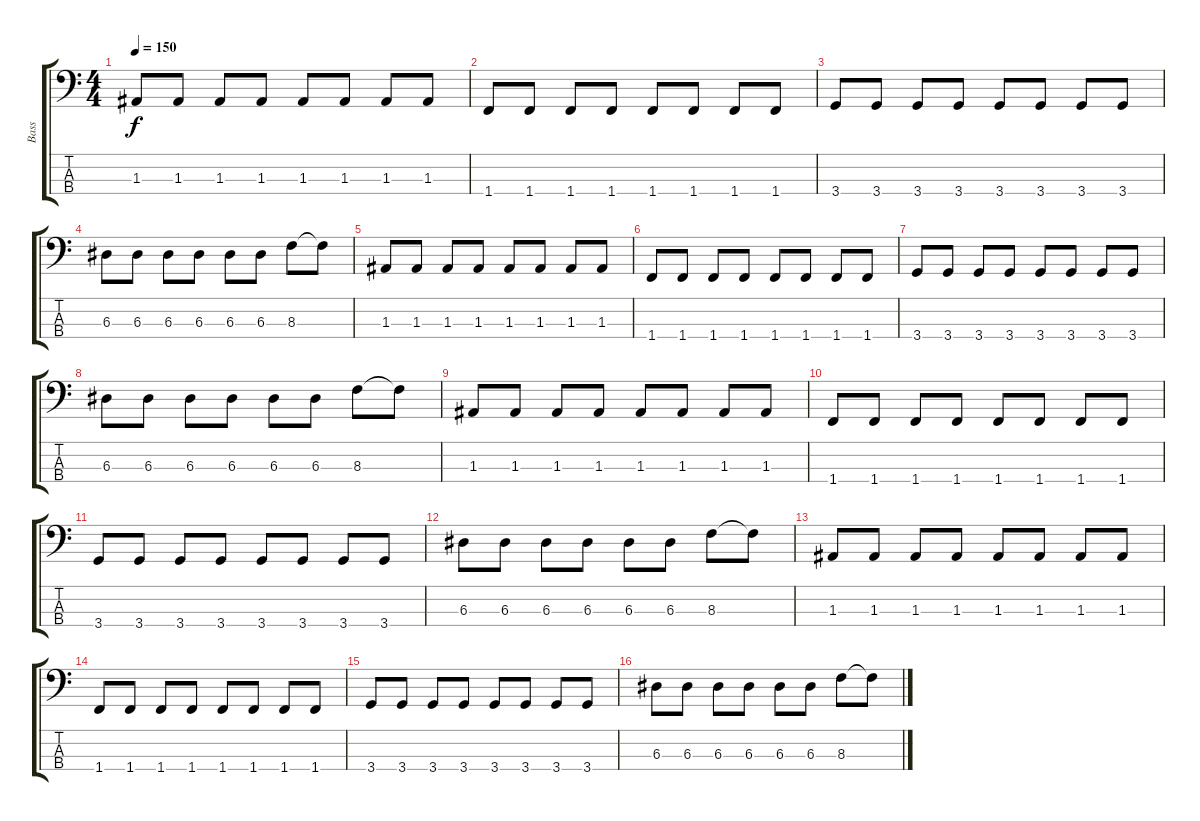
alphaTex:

\track ("Bass" "Bass") {instrument electricbassfinger}
\staff {score tabs}
\tuning (G2 D2 A1 E1) {hide}
\ts (4 4)
\tempo 150
\clef f4
\ks c
1.3.8{dy f} 1.3.8 1.3.8 1.3.8 1.3.8 1.3.8 1.3.8 1.3.8 |
1.4.8 1.4.8 1.4.8 1.4.8 1.4.8 1.4.8 1.4.8 1.4.8 |
3.4.8 3.4.8 3.4.8 3.4.8 3.4.8 3.4.8 3.4.8 3.4.8 |
6.3.8 6.3.8 6.3.8 6.3.8 6.3.8 6.3.8 8.3.8 8.3{t}.8 |
1.3.8 1.3.8 1.3.8 1.3.8 1.3.8 1.3.8 1.3.8 1.3.8 |
1.4.8 1.4.8 1.4.8 1.4.8 1.4.8 1.4.8 1.4.8 1.4.8 |
3.4.8 3.4.8 3.4.8 3.4.8 3.4.8 3.4.8 3.4.8 3.4.8 |
6.3.8 6.3.8 6.3.8 6.3.8 6.3.8 6.3.8 8.3.8 8.3{t}.8 |
1.3.8 1.3.8 1.3.8 1.3.8 1.3.8 1.3.8 1.3.8 1.3.8 |
1.4.8 1.4.8 1.4.8 1.4.8 1.4.8 1.4.8 1.4.8 1.4.8 |
3.4.8 3.4.8 3.4.8 3.4.8 3.4.8 3.4.8 3.4.8 3.4.8 |
6.3.8 6.3.8 6.3.8 6.3.8 6.3.8 6.3.8 8.3.8 8.3{t}.8 |
1.3.8 1.3.8 1.3.8 1.3.8 1.3.8 1.3.8 1.3.8 1.3.8 |
1.4.8 1.4.8 1.4.8 1.4.8 1.4.8 1.4.8 1.4.8 1.4.8 |
3.4.8 3.4.8 3.4.8 3.4.8 3.4.8 3.4.8 3.4.8 3.4.8 |
6.3.8 6.3.8 6.3.8 6.3.8 6.3.8 6.3.8 8.3.8 8.3{t}.8
